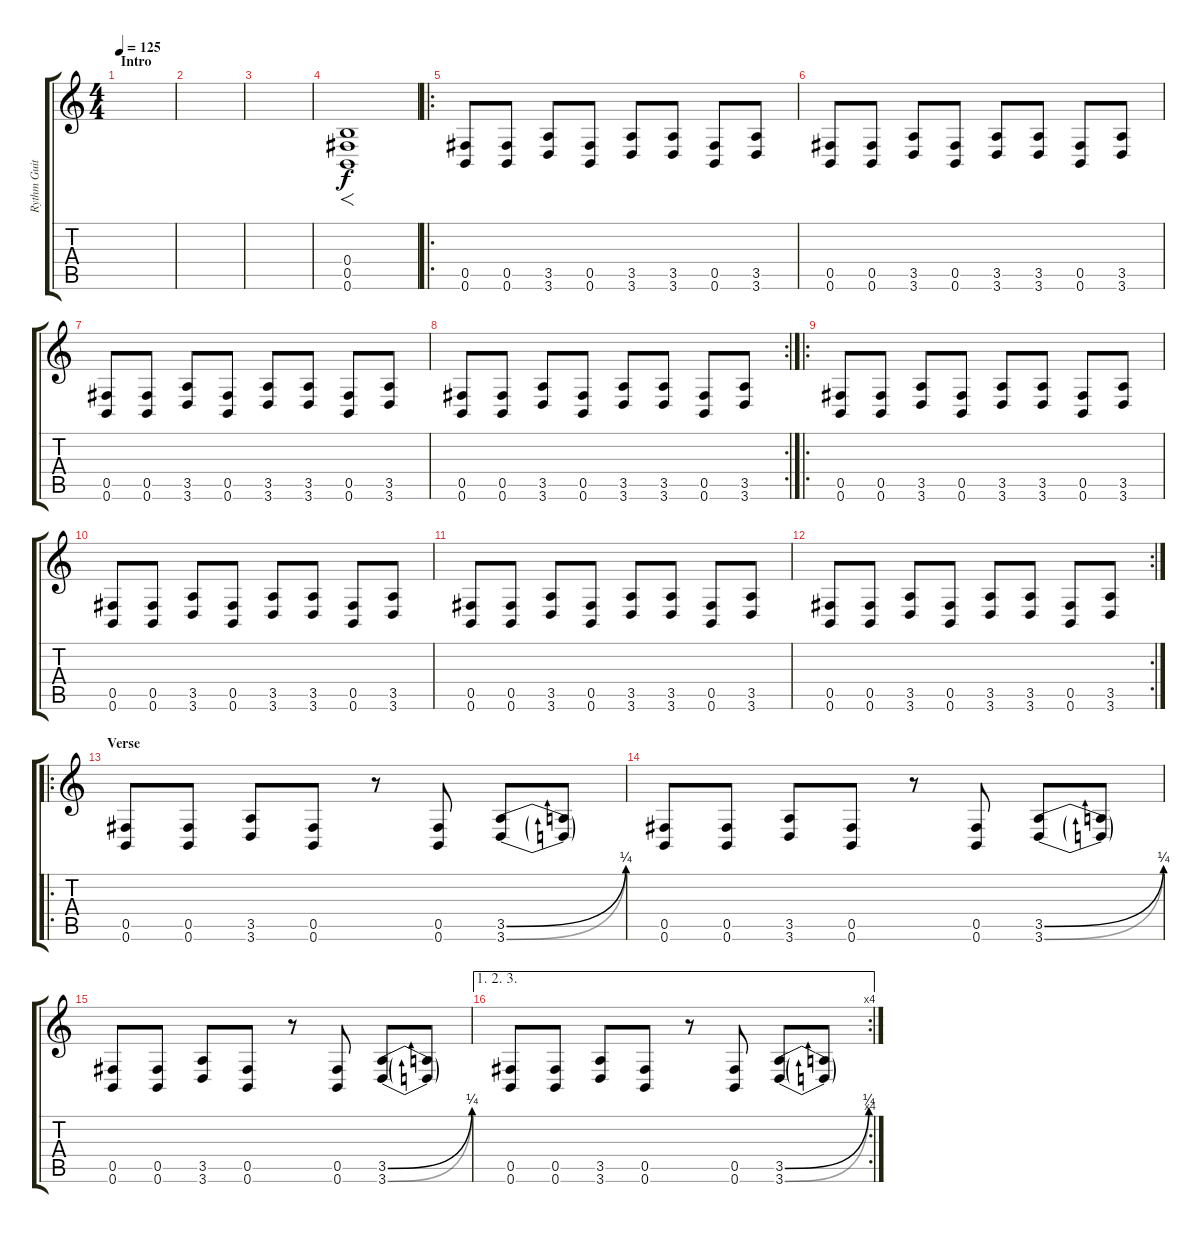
\track ("Rythm Guitar 1" "Rythm Guit") {instrument distortionguitar}
\staff {score tabs}
\tuning (Db4 Ab3 E3 B2 Gb2 B1) {hide}
\ts (4 4)
\section ("" "Intro")
\tempo 125
\clef g2
\ks c
|
|
|
(0.4 0.5 0.6).1{f} |
\ro
(0.5 0.6).8 (0.5 0.6).8 (3.5 3.6).8 (0.5 0.6).8 (3.5 3.6).8 (3.5 3.6).8 (0.5 0.6).8 (3.5 3.6).8 |
(0.5 0.6).8 (0.5 0.6).8 (3.5 3.6).8 (0.5 0.6).8 (3.5 3.6).8 (3.5 3.6).8 (0.5 0.6).8 (3.5 3.6).8 |
(0.5 0.6).8 (0.5 0.6).8 (3.5 3.6).8 (0.5 0.6).8 (3.5 3.6).8 (3.5 3.6).8 (0.5 0.6).8 (3.5 3.6).8 |
\rc 2
(0.5 0.6).8 (0.5 0.6).8 (3.5 3.6).8 (0.5 0.6).8 (3.5 3.6).8 (3.5 3.6).8 (0.5 0.6).8 (3.5 3.6).8 |
\ro
(0.5 0.6).8 (0.5 0.6).8 (3.5 3.6).8 (0.5 0.6).8 (3.5 3.6).8 (3.5 3.6).8 (0.5 0.6).8 (3.5 3.6).8 |
(0.5 0.6).8 (0.5 0.6).8 (3.5 3.6).8 (0.5 0.6).8 (3.5 3.6).8 (3.5 3.6).8 (0.5 0.6).8 (3.5 3.6).8 |
(0.5 0.6).8 (0.5 0.6).8 (3.5 3.6).8 (0.5 0.6).8 (3.5 3.6).8 (3.5 3.6).8 (0.5 0.6).8 (3.5 3.6).8 |
\rc 2
(0.5 0.6).8 (0.5 0.6).8 (3.5 3.6).8 (0.5 0.6).8 (3.5 3.6).8 (3.5 3.6).8 (0.5 0.6).8 (3.5 3.6).8 |
\ro
\section ("" "Verse")
(0.5 0.6).8 (0.5 0.6).8 (3.5 3.6).8 (0.5 0.6).8 r.8 (0.5 0.6).8 (3.5{be (bend 0 0 60 1)} 3.6{be (bend 0 0 60 1)}).8 (3.5{t} 3.6{t}).8 |
(0.5 0.6).8 (0.5 0.6).8 (3.5 3.6).8 (0.5 0.6).8 r.8 (0.5 0.6).8 (3.5{be (bend 0 0 60 1)} 3.6{be (bend 0 0 60 1)}).8 (3.5{t} 3.6{t}).8 |
(0.5 0.6).8 (0.5 0.6).8 (3.5 3.6).8 (0.5 0.6).8 r.8 (0.5 0.6).8 (3.5{be (bend 0 0 60 1)} 3.6{be (bend 0 0 60 1)}).8 (3.5{t} 3.6{t}).8 |
\ae (1 2 3)
\rc 4
(0.5 0.6).8 (0.5 0.6).8 (3.5 3.6).8 (0.5 0.6).8 r.8 (0.5 0.6).8 (3.5{be (bend 0 0 60 1)} 3.6{be (bend 0 0 60 1)}).8 (3.5{t} 3.6{t}).8
